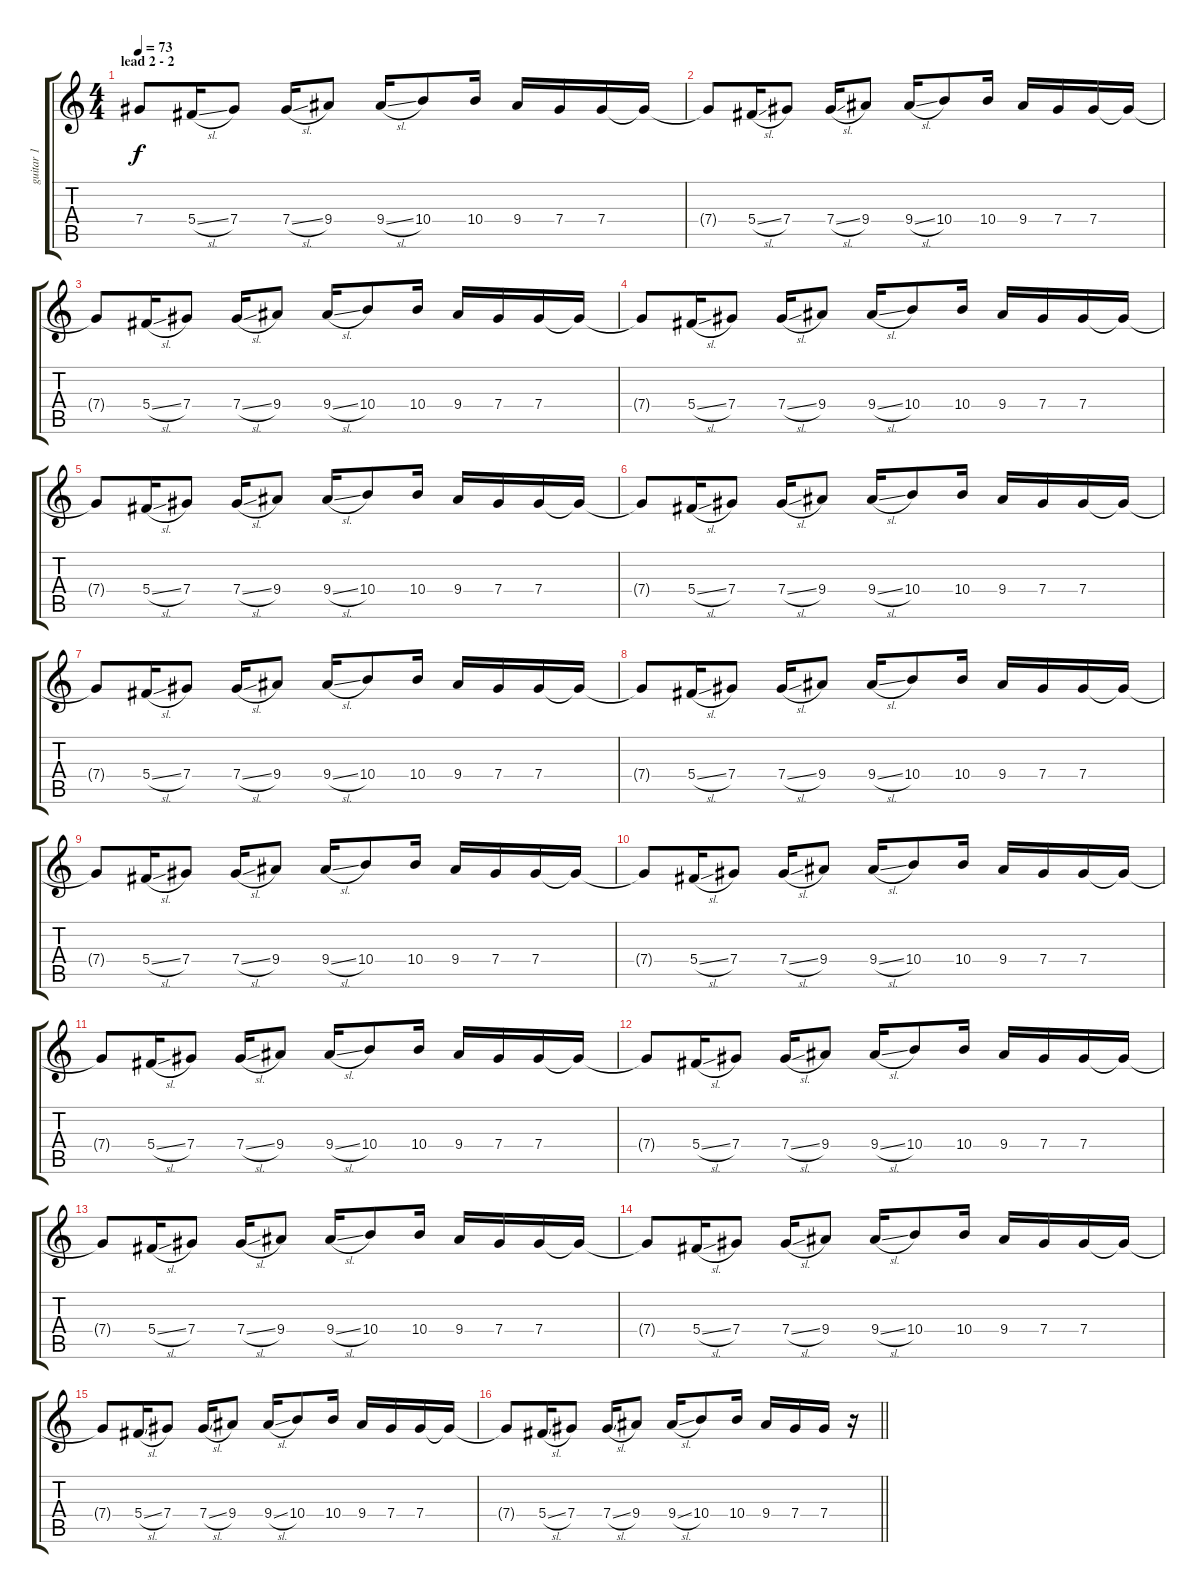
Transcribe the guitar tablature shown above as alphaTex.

\track ("guitar 1" "guitar 1") {instrument overdrivenguitar}
\staff {score tabs}
\tuning (Eb4 Bb3 Gb3 Db3 Ab2 Eb2) {hide}
\ts (4 4)
\section ("" "lead 2 - 2")
\tempo 73
\clef g2
\ks c
7.4{t}.8{dy f volume 7} 5.4{sl}.16 7.4.8 7.4{sl}.16 9.4.8 9.4{sl}.16 10.4.8 10.4.16 9.4.16 7.4.16 7.4.16 7.4{t}.16 |
7.4{t}.8 5.4{sl}.16 7.4.8 7.4{sl}.16 9.4.8 9.4{sl}.16 10.4.8 10.4.16 9.4.16 7.4.16 7.4.16 7.4{t}.16 |
7.4{t}.8 5.4{sl}.16 7.4.8 7.4{sl}.16 9.4.8 9.4{sl}.16 10.4.8 10.4.16 9.4.16 7.4.16 7.4.16 7.4{t}.16 |
7.4{t}.8 5.4{sl}.16 7.4.8 7.4{sl}.16 9.4.8 9.4{sl}.16 10.4.8 10.4.16 9.4.16 7.4.16 7.4.16 7.4{t}.16 |
7.4{t}.8 5.4{sl}.16 7.4.8 7.4{sl}.16 9.4.8 9.4{sl}.16 10.4.8 10.4.16 9.4.16 7.4.16 7.4.16 7.4{t}.16 |
7.4{t}.8 5.4{sl}.16 7.4.8 7.4{sl}.16 9.4.8 9.4{sl}.16 10.4.8 10.4.16 9.4.16 7.4.16 7.4.16 7.4{t}.16 |
7.4{t}.8 5.4{sl}.16 7.4.8 7.4{sl}.16 9.4.8 9.4{sl}.16 10.4.8 10.4.16 9.4.16 7.4.16 7.4.16 7.4{t}.16 |
7.4{t}.8 5.4{sl}.16 7.4.8 7.4{sl}.16 9.4.8 9.4{sl}.16 10.4.8 10.4.16 9.4.16 7.4.16 7.4.16 7.4{t}.16 |
7.4{t}.8 5.4{sl}.16 7.4.8 7.4{sl}.16 9.4.8 9.4{sl}.16 10.4.8 10.4.16 9.4.16 7.4.16 7.4.16 7.4{t}.16 |
7.4{t}.8 5.4{sl}.16 7.4.8 7.4{sl}.16 9.4.8 9.4{sl}.16 10.4.8 10.4.16 9.4.16 7.4.16 7.4.16 7.4{t}.16 |
7.4{t}.8 5.4{sl}.16 7.4.8 7.4{sl}.16 9.4.8 9.4{sl}.16 10.4.8 10.4.16 9.4.16 7.4.16 7.4.16 7.4{t}.16 |
7.4{t}.8 5.4{sl}.16 7.4.8 7.4{sl}.16 9.4.8 9.4{sl}.16 10.4.8 10.4.16 9.4.16 7.4.16 7.4.16 7.4{t}.16 |
7.4{t}.8 5.4{sl}.16 7.4.8 7.4{sl}.16 9.4.8 9.4{sl}.16 10.4.8 10.4.16 9.4.16 7.4.16 7.4.16 7.4{t}.16 |
7.4{t}.8 5.4{sl}.16 7.4.8 7.4{sl}.16 9.4.8 9.4{sl}.16 10.4.8 10.4.16 9.4.16 7.4.16 7.4.16 7.4{t}.16 |
7.4{t}.8 5.4{sl}.16 7.4.8 7.4{sl}.16 9.4.8 9.4{sl}.16 10.4.8 10.4.16 9.4.16 7.4.16 7.4.16 7.4{t}.16 |
\barLineRight lightlight
7.4{t}.8 5.4{sl}.16 7.4.8 7.4{sl}.16 9.4.8 9.4{sl}.16 10.4.8 10.4.16 9.4.16 7.4.16 7.4.16 r.16
